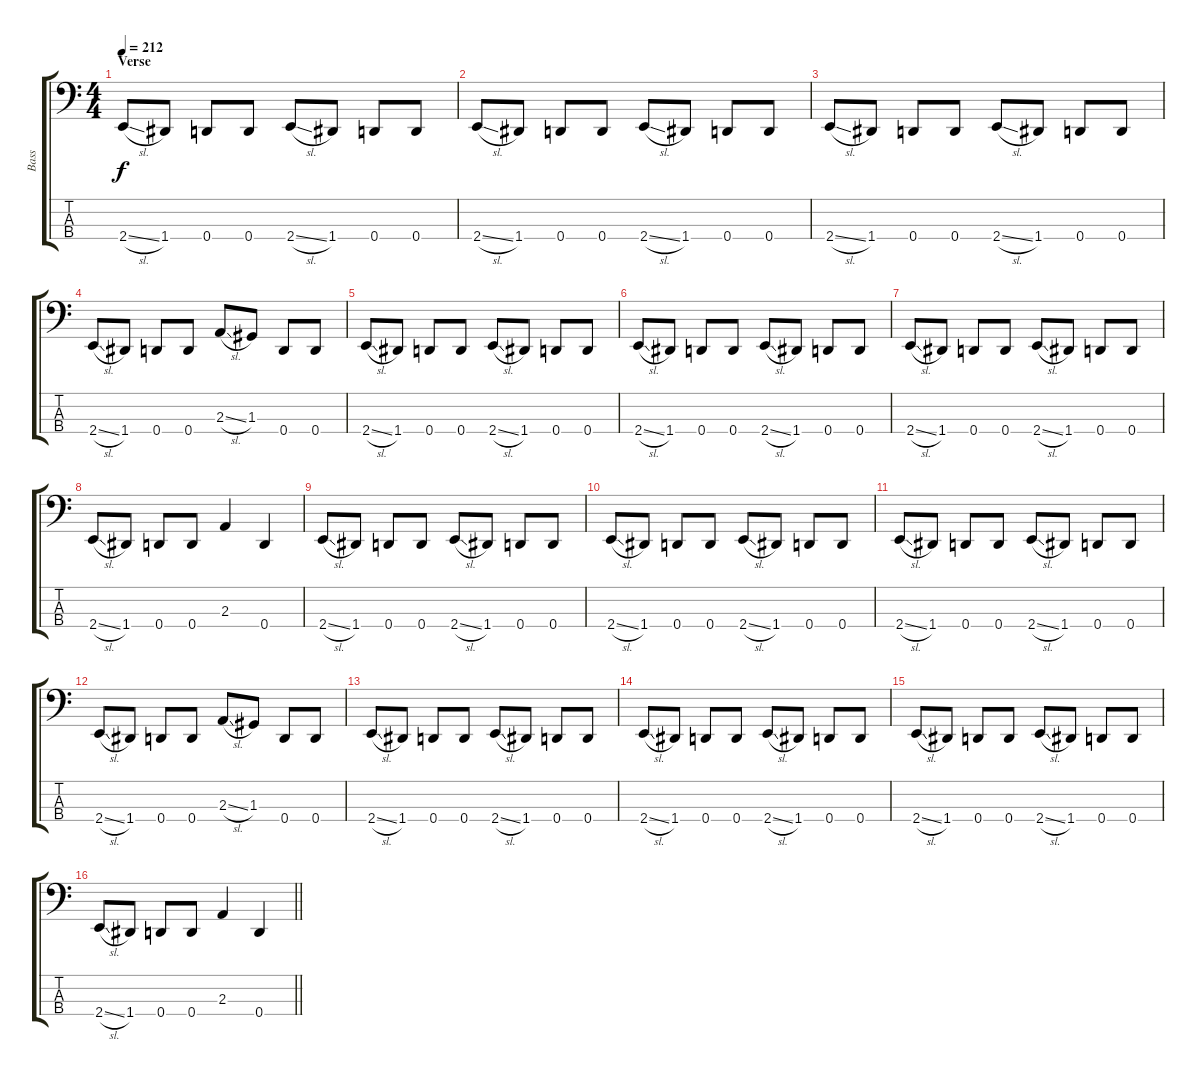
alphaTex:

\track ("Bass" "Bass") {instrument electricbasspick}
\staff {score tabs}
\tuning (F2 C2 G1 D1) {hide}
\ts (4 4)
\section ("" "Verse")
\tempo 212
\clef f4
\ks c
2.4{sl}.8{dy f} 1.4.8 0.4.8 0.4.8 2.4{sl}.8 1.4.8 0.4.8 0.4.8 |
2.4{sl}.8 1.4.8 0.4.8 0.4.8 2.4{sl}.8 1.4.8 0.4.8 0.4.8 |
2.4{sl}.8 1.4.8 0.4.8 0.4.8 2.4{sl}.8 1.4.8 0.4.8 0.4.8 |
2.4{sl}.8 1.4.8 0.4.8 0.4.8 2.3{sl}.8 1.3.8 0.4.8 0.4.8 |
2.4{sl}.8 1.4.8 0.4.8 0.4.8 2.4{sl}.8 1.4.8 0.4.8 0.4.8 |
2.4{sl}.8 1.4.8 0.4.8 0.4.8 2.4{sl}.8 1.4.8 0.4.8 0.4.8 |
2.4{sl}.8 1.4.8 0.4.8 0.4.8 2.4{sl}.8 1.4.8 0.4.8 0.4.8 |
2.4{sl}.8 1.4.8 0.4.8 0.4.8 2.3.4 0.4.4 |
2.4{sl}.8 1.4.8 0.4.8 0.4.8 2.4{sl}.8 1.4.8 0.4.8 0.4.8 |
2.4{sl}.8 1.4.8 0.4.8 0.4.8 2.4{sl}.8 1.4.8 0.4.8 0.4.8 |
2.4{sl}.8 1.4.8 0.4.8 0.4.8 2.4{sl}.8 1.4.8 0.4.8 0.4.8 |
2.4{sl}.8 1.4.8 0.4.8 0.4.8 2.3{sl}.8 1.3.8 0.4.8 0.4.8 |
2.4{sl}.8 1.4.8 0.4.8 0.4.8 2.4{sl}.8 1.4.8 0.4.8 0.4.8 |
2.4{sl}.8 1.4.8 0.4.8 0.4.8 2.4{sl}.8 1.4.8 0.4.8 0.4.8 |
2.4{sl}.8 1.4.8 0.4.8 0.4.8 2.4{sl}.8 1.4.8 0.4.8 0.4.8 |
\barLineRight lightlight
2.4{sl}.8 1.4.8 0.4.8 0.4.8 2.3.4 0.4.4
